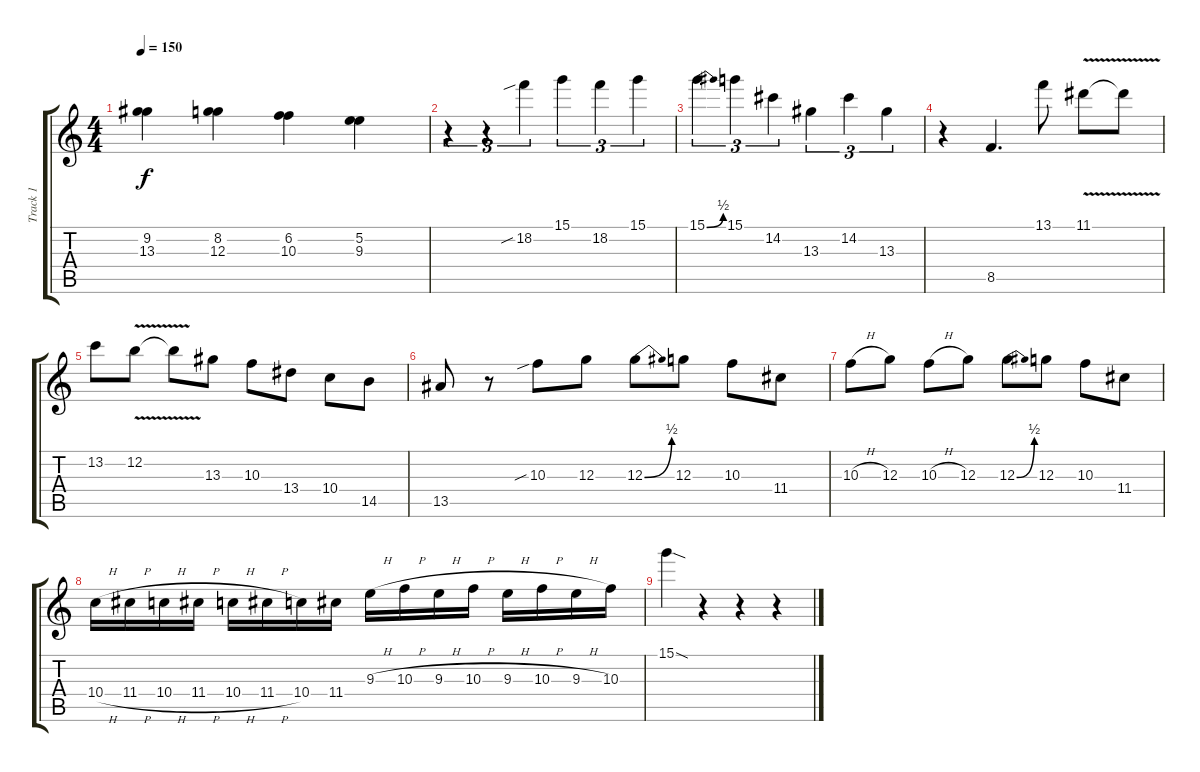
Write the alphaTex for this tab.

\track ("Track 1" "Track 1") {instrument distortionguitar}
\staff {score tabs}
\tuning (E4 B3 G3 D3 A2 E2) {hide}
\ts (4 4)
\tempo 150
\clef g2
\ks c
(9.2 13.3).4{dy f} (8.2 12.3).4 (6.2 10.3).4 (5.2 9.3).4 |
r.4{tu (3 2)} r.4{tu (3 2)} 18.2{sib}.4{tu (3 2)} 15.1.4{tu (3 2)} 18.2.4{tu (3 2)} 15.1.4{tu (3 2)} |
15.1{be (bend 0 0 60 2)}.4{tu (3 2)} 15.1.4{tu (3 2)} 14.2.4{tu (3 2)} 13.3.4{tu (3 2)} 14.2.4{tu (3 2)} 13.3.4{tu (3 2)} |
r.4 8.5.4{d} 13.1.8 11.1{v}.8 11.1{t}.8 |
13.2.8 12.2{v}.8 12.2{t}.8 13.3.8 10.3.8 13.4.8 10.4.8 14.5.8 |
13.5.8 r.8 10.3{sib}.8 12.3.8 12.3{be (bend 0 0 60 2)}.8 12.3.8 10.3.8 11.4.8 |
10.3{h}.8 12.3.8 10.3{h}.8 12.3.8 12.3{be (bend 0 0 60 2)}.8 12.3.8 10.3.8 11.4.8 |
10.4{h}.16 11.4{h}.16 10.4{h}.16 11.4{h}.16 10.4{h}.16 11.4{h}.16 10.4.16 11.4.16 9.3{h}.16 10.3{h}.16 9.3{h}.16 10.3{h}.16 9.3{h}.16 10.3{h}.16 9.3{h}.16 10.3.16 |
15.1{sod}.4 r.4 r.4 r.4
